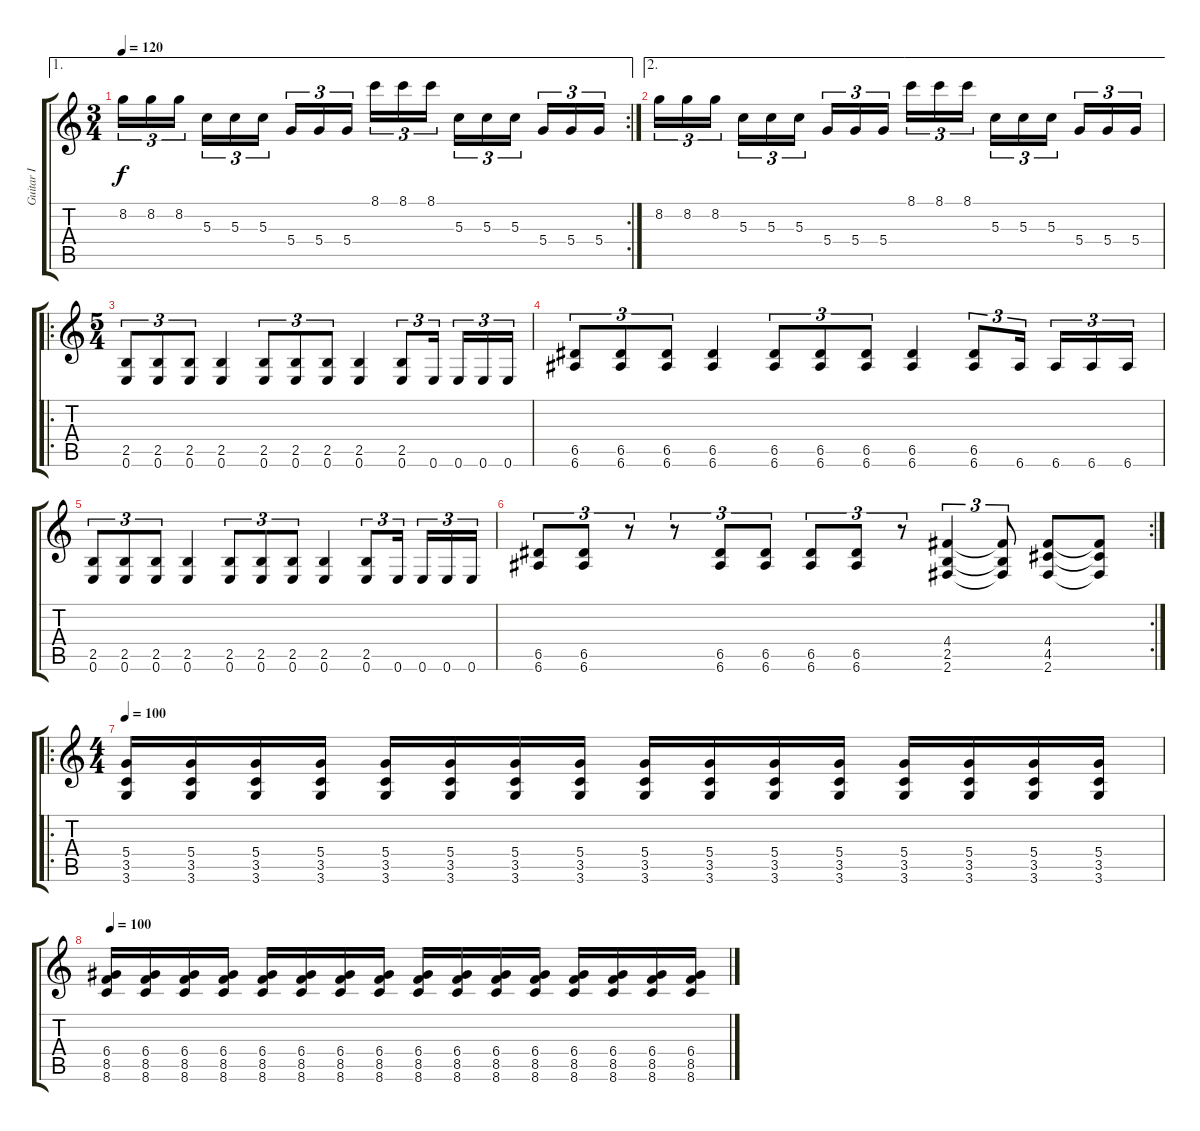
\track ("Guitar I" "Guitar I") {instrument distortionguitar}
\staff {score tabs}
\tuning (E4 B3 G3 D3 A2 E2) {hide}
\ae 1
\rc 2
\ts (3 4)
\tempo 120
\clef g2
\ks c
8.2.16{tu (3 2) dy f} 8.2.16{tu (3 2)} 8.2.16{tu (3 2)} 5.3.16{tu (3 2)} 5.3.16{tu (3 2)} 5.3.16{tu (3 2)} 5.4.16{tu (3 2)} 5.4.16{tu (3 2)} 5.4.16{tu (3 2)} 8.1.16{tu (3 2)} 8.1.16{tu (3 2)} 8.1.16{tu (3 2)} 5.3.16{tu (3 2)} 5.3.16{tu (3 2)} 5.3.16{tu (3 2)} 5.4.16{tu (3 2)} 5.4.16{tu (3 2)} 5.4.16{tu (3 2)} |
\ae 2
8.2.16{tu (3 2)} 8.2.16{tu (3 2)} 8.2.16{tu (3 2)} 5.3.16{tu (3 2)} 5.3.16{tu (3 2)} 5.3.16{tu (3 2)} 5.4.16{tu (3 2)} 5.4.16{tu (3 2)} 5.4.16{tu (3 2)} 8.1.16{tu (3 2)} 8.1.16{tu (3 2)} 8.1.16{tu (3 2)} 5.3.16{tu (3 2)} 5.3.16{tu (3 2)} 5.3.16{tu (3 2)} 5.4.16{tu (3 2)} 5.4.16{tu (3 2)} 5.4.16{tu (3 2)} |
\ro
\ts (5 4)
(2.5 0.6).8{tu (3 2)} (2.5 0.6).8{tu (3 2)} (2.5 0.6).8{tu (3 2)} (2.5 0.6).4 (2.5 0.6).8{tu (3 2)} (2.5 0.6).8{tu (3 2)} (2.5 0.6).8{tu (3 2)} (2.5 0.6).4 (2.5 0.6).8{tu (3 2)} 0.6.16{tu (3 2)} 0.6.16{tu (3 2)} 0.6.16{tu (3 2)} 0.6.16{tu (3 2)} |
(6.5 6.6).8{tu (3 2)} (6.5 6.6).8{tu (3 2)} (6.5 6.6).8{tu (3 2)} (6.5 6.6).4 (6.5 6.6).8{tu (3 2)} (6.5 6.6).8{tu (3 2)} (6.5 6.6).8{tu (3 2)} (6.5 6.6).4 (6.5 6.6).8{tu (3 2)} 6.6.16{tu (3 2)} 6.6.16{tu (3 2)} 6.6.16{tu (3 2)} 6.6.16{tu (3 2)} |
(2.5 0.6).8{tu (3 2)} (2.5 0.6).8{tu (3 2)} (2.5 0.6).8{tu (3 2)} (2.5 0.6).4 (2.5 0.6).8{tu (3 2)} (2.5 0.6).8{tu (3 2)} (2.5 0.6).8{tu (3 2)} (2.5 0.6).4 (2.5 0.6).8{tu (3 2)} 0.6.16{tu (3 2)} 0.6.16{tu (3 2)} 0.6.16{tu (3 2)} 0.6.16{tu (3 2)} |
\rc 2
(6.5 6.6).8{tu (3 2)} (6.5 6.6).8{tu (3 2)} r.8{tu (3 2)} r.8{tu (3 2)} (6.5 6.6).8{tu (3 2)} (6.5 6.6).8{tu (3 2)} (6.5 6.6).8{tu (3 2)} (6.5 6.6).8{tu (3 2)} r.8{tu (3 2)} (4.4 2.5 2.6).4{tu (3 2)} (4.4{t} 2.5{t} 2.6{t}).8{tu (3 2)} (4.4 4.5 2.6).8 (4.4{t} 4.5{t} 2.6{t}).8 |
\ro
\ts (4 4)
\tempo 100
(5.4 3.5 3.6).16{volume 11} (5.4 3.5 3.6).16 (5.4 3.5 3.6).16 (5.4 3.5 3.6).16 (5.4 3.5 3.6).16 (5.4 3.5 3.6).16 (5.4 3.5 3.6).16 (5.4 3.5 3.6).16 (5.4 3.5 3.6).16 (5.4 3.5 3.6).16 (5.4 3.5 3.6).16 (5.4 3.5 3.6).16 (5.4 3.5 3.6).16 (5.4 3.5 3.6).16 (5.4 3.5 3.6).16 (5.4 3.5 3.6).16 |
\tempo 100
(6.4 8.5 8.6).16 (6.4 8.5 8.6).16 (6.4 8.5 8.6).16 (6.4 8.5 8.6).16 (6.4 8.5 8.6).16 (6.4 8.5 8.6).16 (6.4 8.5 8.6).16 (6.4 8.5 8.6).16 (6.4 8.5 8.6).16 (6.4 8.5 8.6).16 (6.4 8.5 8.6).16 (6.4 8.5 8.6).16 (6.4 8.5 8.6).16 (6.4 8.5 8.6).16 (6.4 8.5 8.6).16 (6.4 8.5 8.6).16
